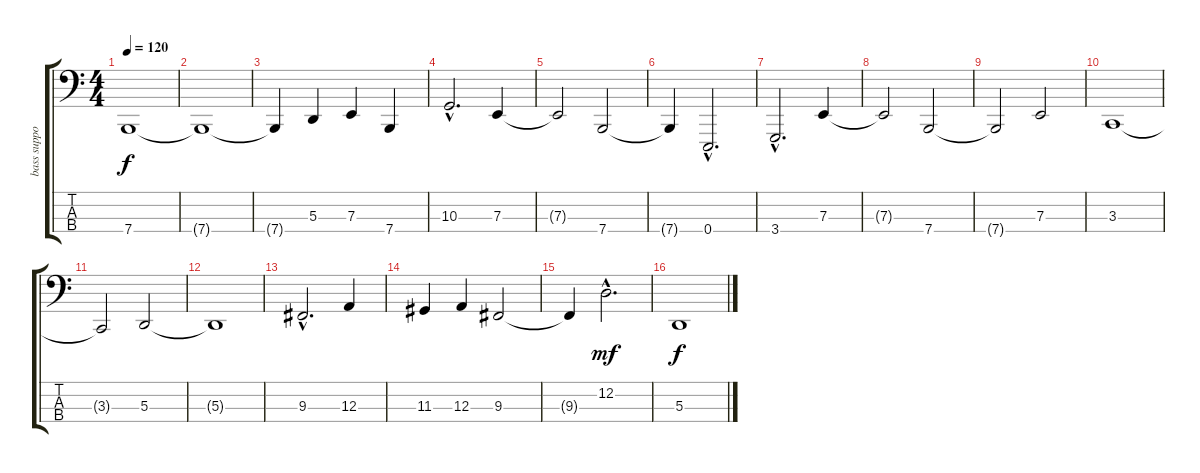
\track ("bass support" "bass suppo") {instrument lead1square}
\staff {score tabs}
\tuning (G2 D2 A1 E1) {hide}
\ts (4 4)
\tempo 120
\clef f4
\ks c
7.4.1{dy f} |
7.4{t}.1 |
7.4{t}.4 5.3.4 7.3.4 7.4.4 |
10.3{hac}.2{d} 7.3.4 |
7.3{t}.2 7.4.2 |
7.4{t}.4 0.4{hac}.2{d} |
3.4{hac}.2{d} 7.3.4 |
7.3{t}.2 7.4.2 |
7.4{t}.2 7.3.2 |
3.3.1 |
3.3{t}.2 5.3.2 |
5.3{t}.1 |
9.3{hac}.2{d} 12.3.4 |
11.3.4 12.3.4 9.3.2 |
9.3{t}.4 12.2{hac}.2{d dy mf} |
5.3.1{dy f}
